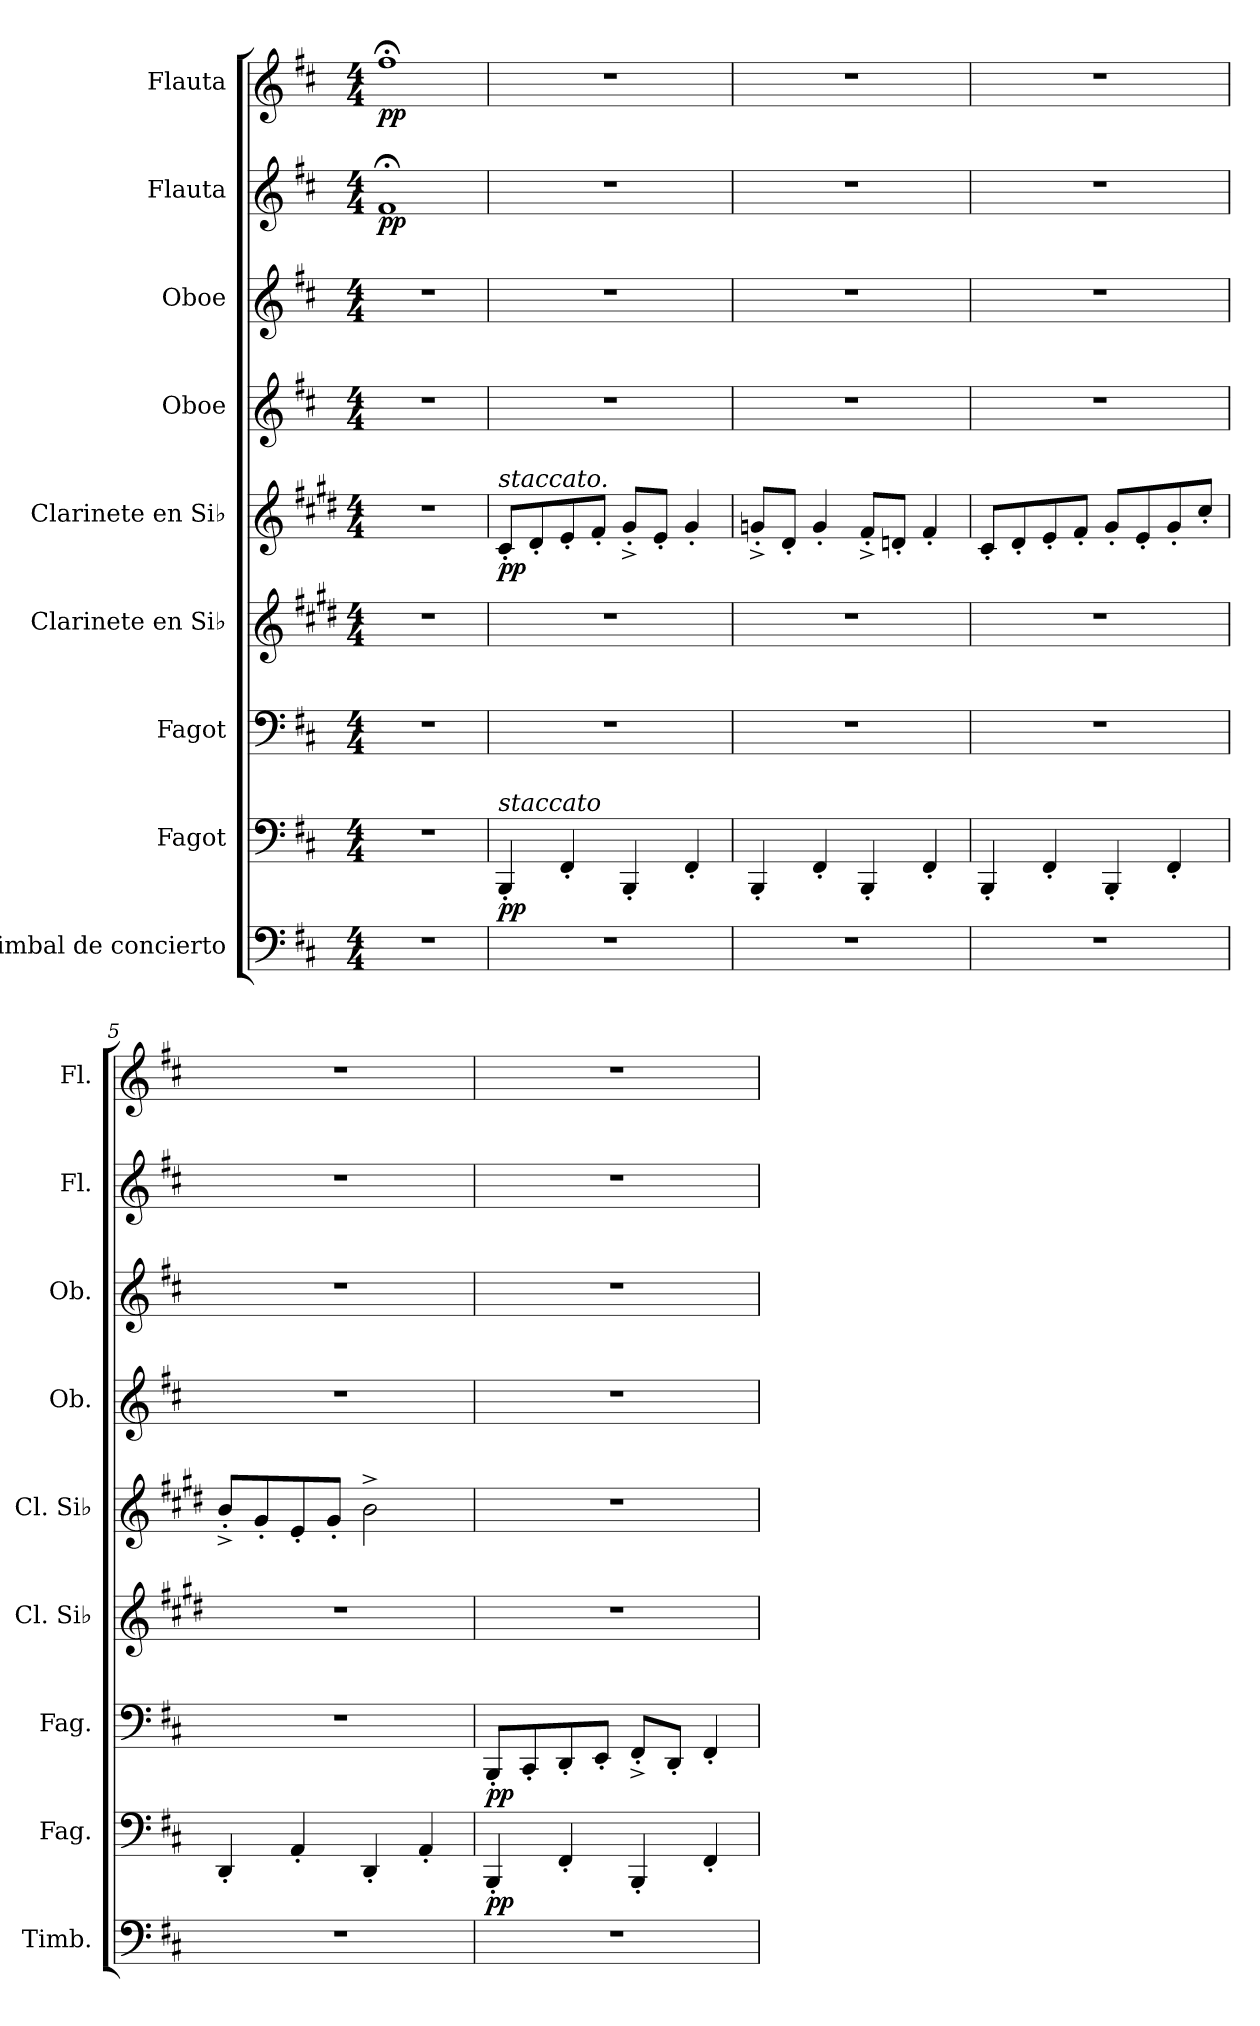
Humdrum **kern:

**kern	**kern	**dynam	**kern	**dynam	**kern	**kern	**dynam	**kern	**kern	**kern	**dynam	**kern	**dynam
*part9	*part8	*part8	*part7	*part7	*part6	*part5	*part5	*part4	*part3	*part2	*part2	*part1	*part1
*staff9	*staff8	*staff8	*staff7	*staff7	*staff6	*staff5	*staff5	*staff4	*staff3	*staff2	*staff2	*staff1	*staff1
*I"Timbal de concierto	*I"Fagot	*	*I"Fagot	*	*I"Clarinete en Si♭	*I"Clarinete en Si♭	*	*I"Oboe	*I"Oboe	*I"Flauta	*	*I"Flauta	*
*I'Timb.	*I'Fag.	*	*I'Fag.	*	*I'Cl. Si♭	*I'Cl. Si♭	*	*I'Ob.	*I'Ob.	*I'Fl.	*	*I'Fl.	*
*clefF4	*clefF4	*	*clefF4	*	*clefG2	*clefG2	*	*clefG2	*clefG2	*clefG2	*	*clefG2	*
*	*	*	*	*	*ITrd1c2	*ITrd1c2	*	*	*	*	*	*	*
*k[f#c#]	*k[f#c#]	*	*k[f#c#]	*	*k[f#c#]	*k[f#c#]	*	*k[f#c#]	*k[f#c#]	*k[f#c#]	*	*k[f#c#]	*
*M4/4	*M4/4	*	*M4/4	*	*M4/4	*M4/4	*	*M4/4	*M4/4	*M4/4	*	*M4/4	*
*MM100	*MM100	*	*MM100	*	*MM100	*MM100	*	*MM100	*MM100	*MM100	*	*MM60	*
=1	=1	=1	=1	=1	=1	=1	=1	=1	=1	=1	=1	=1	=1
!	!	!	!	!	!	!	!	!	!	!	!LO:DY:b	!	!LO:DY:b
1r	1r	.	1r	.	1r	1r	.	1r	1r	1f#;<	pp	1ff#;<	pp
=2	=2	=2	=2	=2	=2	=2	=2	=2	=2	=2	=2	=2	=2
*	*	*	*	*	*	*	*	*	*	*	*	*MM100	*
!	!	!	!	!	!	!LO:TX:a:i:t=staccato.	!	!	!	!	!	!	!
!	!LO:TX:a:i:t=staccato	!	!	!	!	!	!	!	!	!	!	!	!
!	!	!LO:DY:b	!	!	!	!	!LO:DY:b	!	!	!	!	!	!
1r	4BBB'/	pp	1r	.	1r	8B'/L	pp	1r	1r	1r	.	1r	.
.	.	.	.	.	.	8c#'/	.	.	.	.	.	.	.
.	4FF#'/	.	.	.	.	8d'/	.	.	.	.	.	.	.
.	.	.	.	.	.	8e'/J	.	.	.	.	.	.	.
.	4BBB'/	.	.	.	.	8f#^'/L	.	.	.	.	.	.	.
.	.	.	.	.	.	8d'/J	.	.	.	.	.	.	.
.	4FF#'/	.	.	.	.	4f#'/	.	.	.	.	.	.	.
=3	=3	=3	=3	=3	=3	=3	=3	=3	=3	=3	=3	=3	=3
1r	4BBB'/	.	1r	.	1r	8fn^'/L	.	1r	1r	1r	.	1r	.
.	.	.	.	.	.	8c#'/J	.	.	.	.	.	.	.
.	4FF#'/	.	.	.	.	4f'/	.	.	.	.	.	.	.
.	4BBB'/	.	.	.	.	8e^'/L	.	.	.	.	.	.	.
.	.	.	.	.	.	8cn'/J	.	.	.	.	.	.	.
.	4FF#'/	.	.	.	.	4e'/	.	.	.	.	.	.	.
=4	=4	=4	=4	=4	=4	=4	=4	=4	=4	=4	=4	=4	=4
1r	4BBB'/	.	1r	.	1r	8B'/L	.	1r	1r	1r	.	1r	.
.	.	.	.	.	.	8c#'/	.	.	.	.	.	.	.
.	4FF#'/	.	.	.	.	8d'/	.	.	.	.	.	.	.
.	.	.	.	.	.	8e'/J	.	.	.	.	.	.	.
.	4BBB'/	.	.	.	.	8f#'/L	.	.	.	.	.	.	.
.	.	.	.	.	.	8d'/	.	.	.	.	.	.	.
.	4FF#'/	.	.	.	.	8f#'/	.	.	.	.	.	.	.
.	.	.	.	.	.	8b'/J	.	.	.	.	.	.	.
=5	=5	=5	=5	=5	=5	=5	=5	=5	=5	=5	=5	=5	=5
1r	4DD'/	.	1r	.	1r	8a^'/L	.	1r	1r	1r	.	1r	.
.	.	.	.	.	.	8f#'/	.	.	.	.	.	.	.
.	4AA'/	.	.	.	.	8d'/	.	.	.	.	.	.	.
.	.	.	.	.	.	8f#'/J	.	.	.	.	.	.	.
.	4DD'/	.	.	.	.	2a^\	.	.	.	.	.	.	.
.	4AA'/	.	.	.	.	.	.	.	.	.	.	.	.
!!LO:PB:g=z
=6	=6	=6	=6	=6	=6	=6	=6	=6	=6	=6	=6	=6	=6
!	!	!LO:DY:b	!	!LO:DY:b	!	!	!	!	!	!	!	!	!
1r	4BBB'/	pp	8BBB'/L	pp	1r	1r	.	1r	1r	1r	.	1r	.
.	.	.	8CC#'/	.	.	.	.	.	.	.	.	.	.
.	4FF#'/	.	8DD'/	.	.	.	.	.	.	.	.	.	.
.	.	.	8EE'/J	.	.	.	.	.	.	.	.	.	.
.	4BBB'/	.	8FF#^'/L	.	.	.	.	.	.	.	.	.	.
.	.	.	8DD'/J	.	.	.	.	.	.	.	.	.	.
.	4FF#'/	.	4FF#'/	.	.	.	.	.	.	.	.	.	.
=	=	=	=	=	=	=	=	=	=	=	=	=	=
*-	*-	*-	*-	*-	*-	*-	*-	*-	*-	*-	*-	*-	*-
